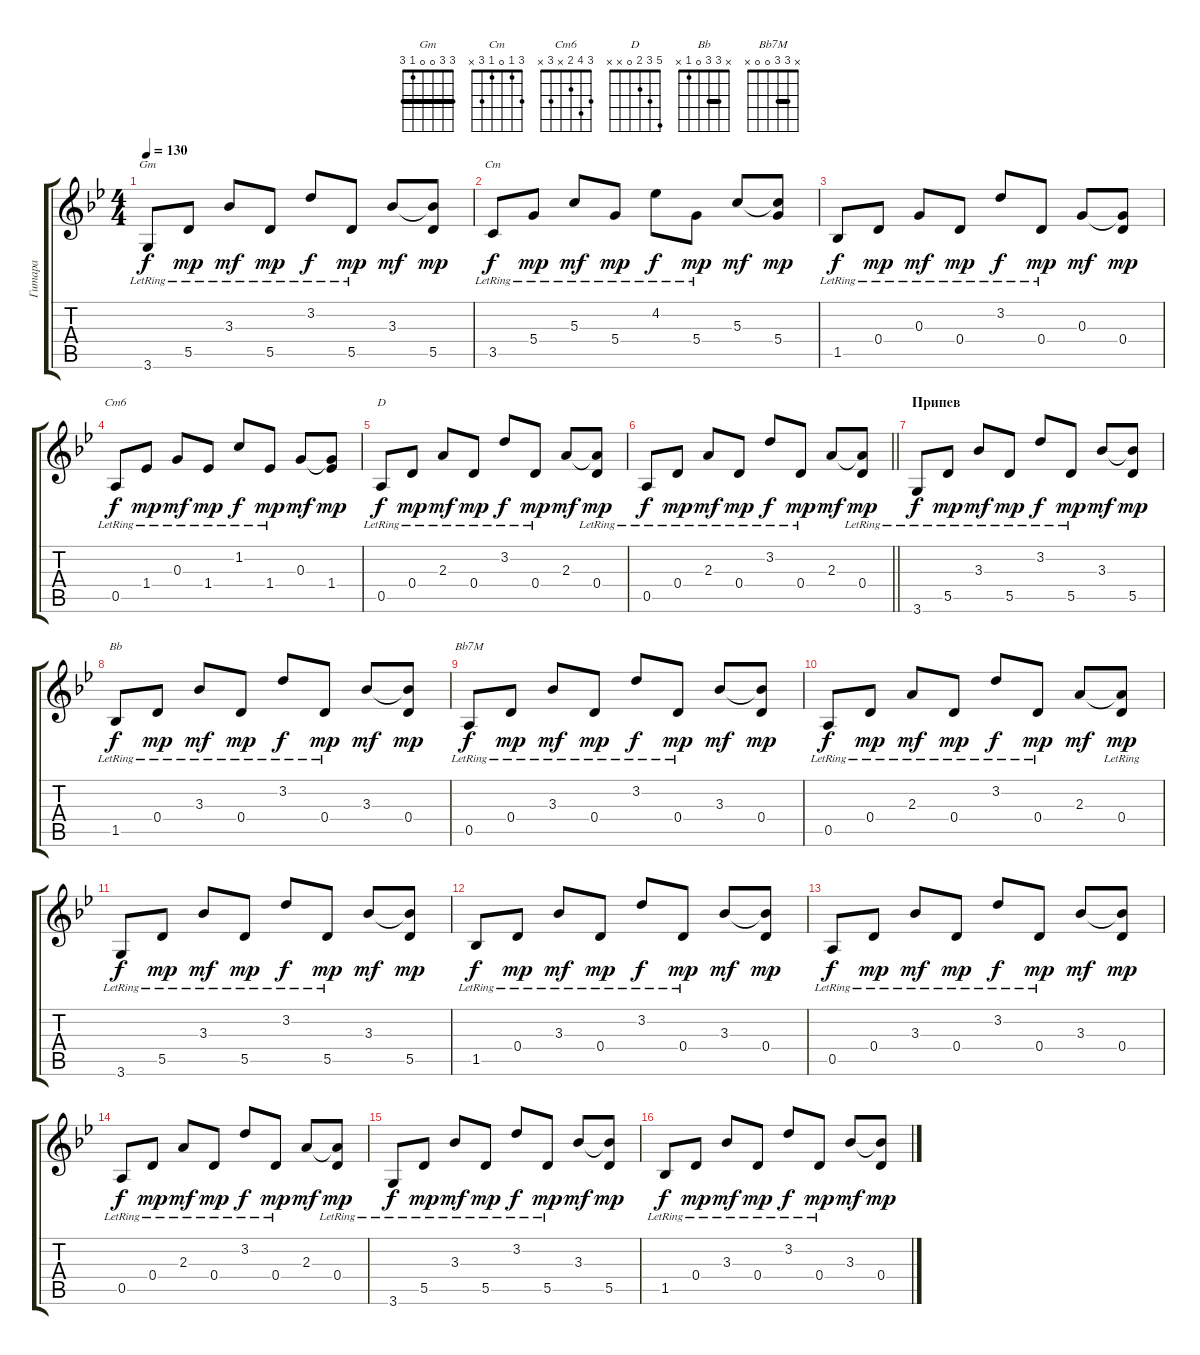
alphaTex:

\track ("Гитара" "Гитара") {instrument acousticguitarnylon}
\staff {score tabs}
\tuning (E4 B3 G3 D3 A2 E2) {hide}
\chord ("Gm" 3 3 0 0 1 3) {barre 3}
\chord ("Cm" 3 1 0 1 3 x)
\chord ("Cm6" 3 4 2 x 3 x)
\chord ("D" 5 3 2 0 x x)
\chord ("Bb" x 3 3 0 1 x) {barre 3}
\chord ("Bb7M" x 3 3 0 0 x) {barre 3}
\ts (4 4)
\tempo 130
\clef g2
\ks gminor
3.6{lr}.8{ch "Gm" dy f} 5.5{lr}.8{dy mp} 3.3{lr}.8{dy mf} 5.5{lr}.8{dy mp} 3.2{lr}.8{dy f} 5.5{lr}.8{dy mp} 3.3.8{dy mf} (3.3{t} 5.5).8{dy mp} |
3.5{lr}.8{ch "Cm" dy f} 5.4{lr}.8{dy mp} 5.3{lr}.8{dy mf} 5.4{lr}.8{dy mp} 4.2{lr}.8{dy f} 5.4{lr}.8{dy mp} 5.3.8{dy mf} (5.3{t} 5.4).8{dy mp} |
1.5{lr}.8{dy f} 0.4{lr}.8{dy mp} 0.3{lr}.8{dy mf} 0.4{lr}.8{dy mp} 3.2{lr}.8{dy f} 0.4{lr}.8{dy mp} 0.3.8{dy mf} (0.3{t} 0.4).8{dy mp} |
0.5{lr}.8{ch "Cm6" dy f} 1.4{lr}.8{dy mp} 0.3{lr}.8{dy mf} 1.4{lr}.8{dy mp} 1.2{lr}.8{dy f} 1.4{lr}.8{dy mp} 0.3.8{dy mf} (0.3{t} 1.4).8{dy mp} |
0.5{lr}.8{ch "D" dy f} 0.4{lr}.8{dy mp} 2.3{lr}.8{dy mf} 0.4{lr}.8{dy mp} 3.2{lr}.8{dy f} 0.4{lr}.8{dy mp} 2.3.8{dy mf} (2.3{t} 0.4{lr}).8{dy mp} |
\barLineRight lightlight
0.5{lr}.8{dy f} 0.4{lr}.8{dy mp} 2.3{lr}.8{dy mf} 0.4{lr}.8{dy mp} 3.2{lr}.8{dy f} 0.4{lr}.8{dy mp} 2.3.8{dy mf} (2.3{t} 0.4{lr}).8{dy mp} |
\section ("" "Припев")
3.6{lr}.8{dy f} 5.5{lr}.8{dy mp} 3.3{lr}.8{dy mf} 5.5{lr}.8{dy mp} 3.2{lr}.8{dy f} 5.5{lr}.8{dy mp} 3.3.8{dy mf} (3.3{t} 5.5).8{dy mp} |
1.5{lr}.8{ch "Bb" dy f} 0.4{lr}.8{dy mp} 3.3{lr}.8{dy mf} 0.4{lr}.8{dy mp} 3.2{lr}.8{dy f} 0.4{lr}.8{dy mp} 3.3.8{dy mf} (3.3{t} 0.4).8{dy mp} |
0.5{lr}.8{ch "Bb7M" dy f} 0.4{lr}.8{dy mp} 3.3{lr}.8{dy mf} 0.4{lr}.8{dy mp} 3.2{lr}.8{dy f} 0.4{lr}.8{dy mp} 3.3.8{dy mf} (3.3{t} 0.4).8{dy mp} |
0.5{lr}.8{dy f} 0.4{lr}.8{dy mp} 2.3{lr}.8{dy mf} 0.4{lr}.8{dy mp} 3.2{lr}.8{dy f} 0.4{lr}.8{dy mp} 2.3.8{dy mf} (2.3{t} 0.4{lr}).8{dy mp} |
3.6{lr}.8{dy f} 5.5{lr}.8{dy mp} 3.3{lr}.8{dy mf} 5.5{lr}.8{dy mp} 3.2{lr}.8{dy f} 5.5{lr}.8{dy mp} 3.3.8{dy mf} (3.3{t} 5.5).8{dy mp} |
1.5{lr}.8{dy f} 0.4{lr}.8{dy mp} 3.3{lr}.8{dy mf} 0.4{lr}.8{dy mp} 3.2{lr}.8{dy f} 0.4{lr}.8{dy mp} 3.3.8{dy mf} (3.3{t} 0.4).8{dy mp} |
0.5{lr}.8{dy f} 0.4{lr}.8{dy mp} 3.3{lr}.8{dy mf} 0.4{lr}.8{dy mp} 3.2{lr}.8{dy f} 0.4{lr}.8{dy mp} 3.3.8{dy mf} (3.3{t} 0.4).8{dy mp} |
0.5{lr}.8{dy f} 0.4{lr}.8{dy mp} 2.3{lr}.8{dy mf} 0.4{lr}.8{dy mp} 3.2{lr}.8{dy f} 0.4{lr}.8{dy mp} 2.3.8{dy mf} (2.3{t} 0.4{lr}).8{dy mp} |
3.6{lr}.8{dy f} 5.5{lr}.8{dy mp} 3.3{lr}.8{dy mf} 5.5{lr}.8{dy mp} 3.2{lr}.8{dy f} 5.5{lr}.8{dy mp} 3.3.8{dy mf} (3.3{t} 5.5).8{dy mp} |
1.5{lr}.8{dy f} 0.4{lr}.8{dy mp} 3.3{lr}.8{dy mf} 0.4{lr}.8{dy mp} 3.2{lr}.8{dy f} 0.4{lr}.8{dy mp} 3.3.8{dy mf} (3.3{t} 0.4).8{dy mp}
